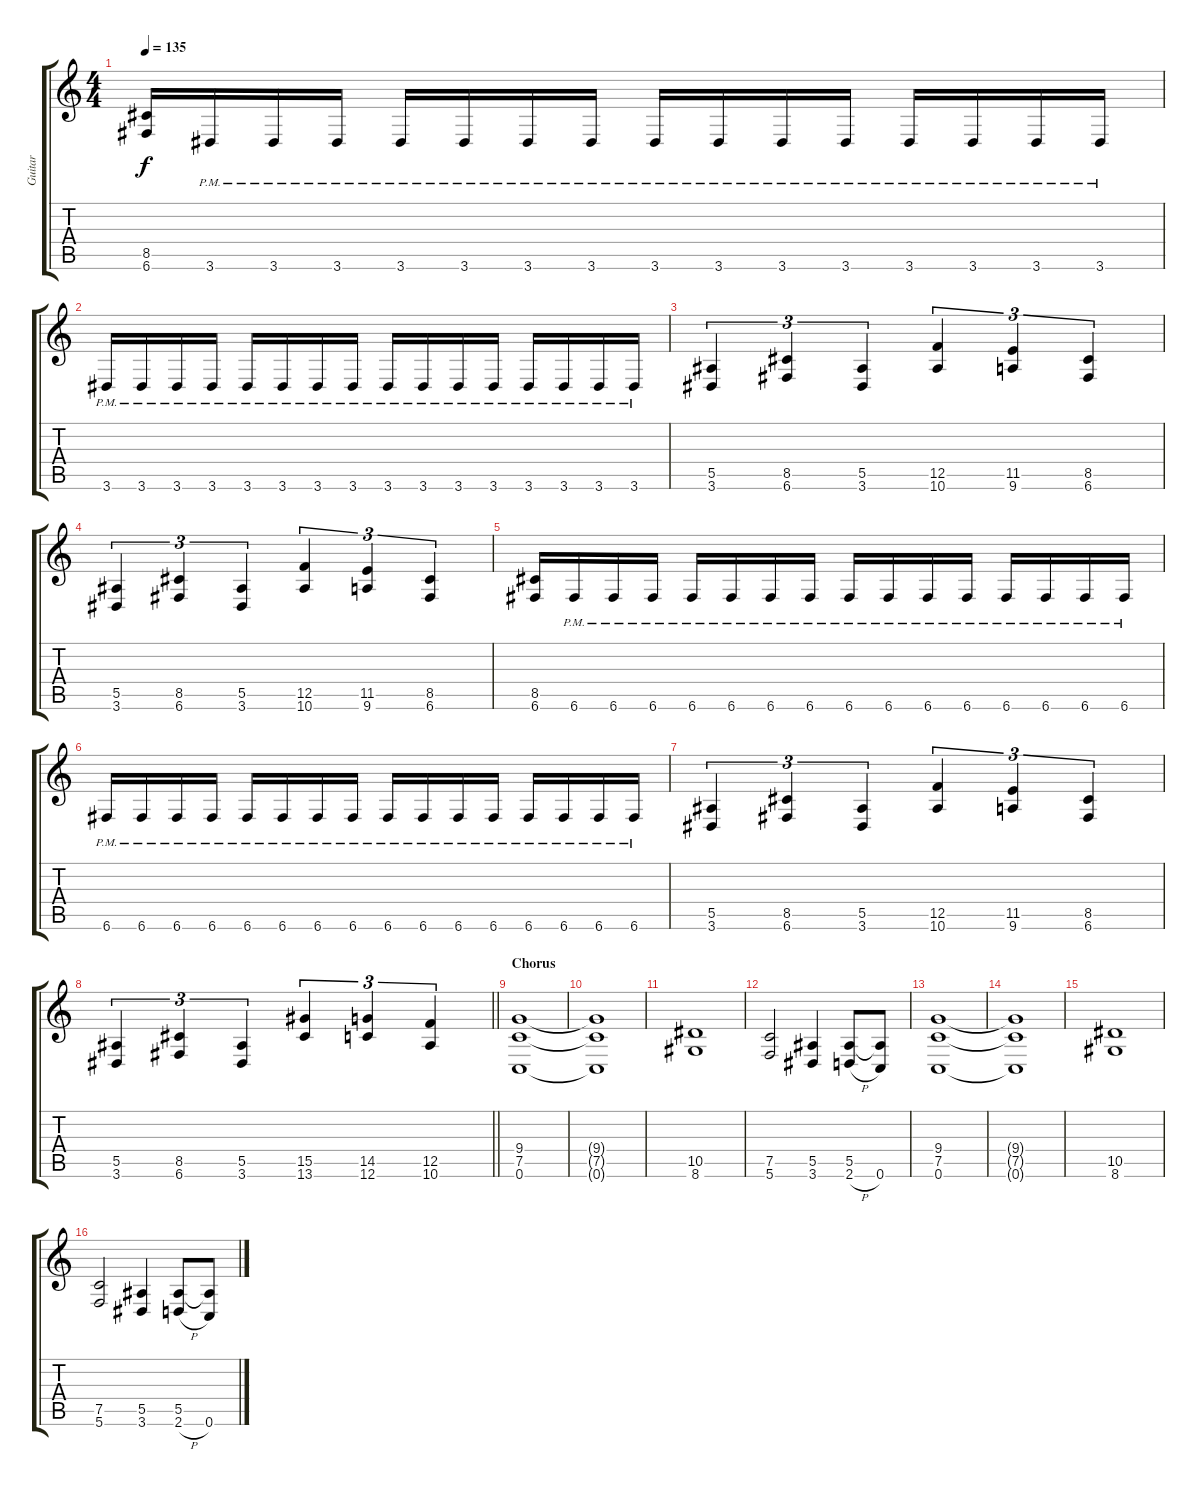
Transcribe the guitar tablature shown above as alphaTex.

\track ("Guitar" "Guitar") {instrument distortionguitar}
\staff {score tabs}
\tuning (C4 G3 Eb3 Bb2 F2 C2) {hide}
\ts (4 4)
\tempo 135
\clef g2
\ks c
(8.5 6.6).16{dy f} 3.6{pm}.16 3.6{pm}.16 3.6{pm}.16 3.6{pm}.16 3.6{pm}.16 3.6{pm}.16 3.6{pm}.16 3.6{pm}.16 3.6{pm}.16 3.6{pm}.16 3.6{pm}.16 3.6{pm}.16 3.6{pm}.16 3.6{pm}.16 3.6{pm}.16 |
3.6{pm}.16 3.6{pm}.16 3.6{pm}.16 3.6{pm}.16 3.6{pm}.16 3.6{pm}.16 3.6{pm}.16 3.6{pm}.16 3.6{pm}.16 3.6{pm}.16 3.6{pm}.16 3.6{pm}.16 3.6{pm}.16 3.6{pm}.16 3.6{pm}.16 3.6{pm}.16 |
(5.5 3.6).4{tu (3 2)} (8.5 6.6).4{tu (3 2)} (5.5 3.6).4{tu (3 2)} (12.5 10.6).4{tu (3 2)} (11.5 9.6).4{tu (3 2)} (8.5 6.6).4{tu (3 2)} |
(5.5 3.6).4{tu (3 2)} (8.5 6.6).4{tu (3 2)} (5.5 3.6).4{tu (3 2)} (12.5 10.6).4{tu (3 2)} (11.5 9.6).4{tu (3 2)} (8.5 6.6).4{tu (3 2)} |
(8.5 6.6).16 6.6{pm}.16 6.6{pm}.16 6.6{pm}.16 6.6{pm}.16 6.6{pm}.16 6.6{pm}.16 6.6{pm}.16 6.6{pm}.16 6.6{pm}.16 6.6{pm}.16 6.6{pm}.16 6.6{pm}.16 6.6{pm}.16 6.6{pm}.16 6.6{pm}.16 |
6.6{pm}.16 6.6{pm}.16 6.6{pm}.16 6.6{pm}.16 6.6{pm}.16 6.6{pm}.16 6.6{pm}.16 6.6{pm}.16 6.6{pm}.16 6.6{pm}.16 6.6{pm}.16 6.6{pm}.16 6.6{pm}.16 6.6{pm}.16 6.6{pm}.16 6.6{pm}.16 |
(5.5 3.6).4{tu (3 2)} (8.5 6.6).4{tu (3 2)} (5.5 3.6).4{tu (3 2)} (12.5 10.6).4{tu (3 2)} (11.5 9.6).4{tu (3 2)} (8.5 6.6).4{tu (3 2)} |
\barLineRight lightlight
(5.5 3.6).4{tu (3 2)} (8.5 6.6).4{tu (3 2)} (5.5 3.6).4{tu (3 2)} (15.5 13.6).4{tu (3 2)} (14.5 12.6).4{tu (3 2)} (12.5 10.6).4{tu (3 2)} |
\section ("" "Chorus")
(9.4 7.5 0.6).1 |
(9.4{t} 7.5{t} 0.6{t}).1 |
(10.5 8.6).1 |
(7.5 5.6).2 (5.5 3.6).4 (5.5 2.6{h}).8 (5.5{t} 0.6).8 |
(9.4 7.5 0.6).1 |
(9.4{t} 7.5{t} 0.6{t}).1 |
(10.5 8.6).1 |
(7.5 5.6).2 (5.5 3.6).4 (5.5 2.6{h}).8 (5.5{t} 0.6).8
